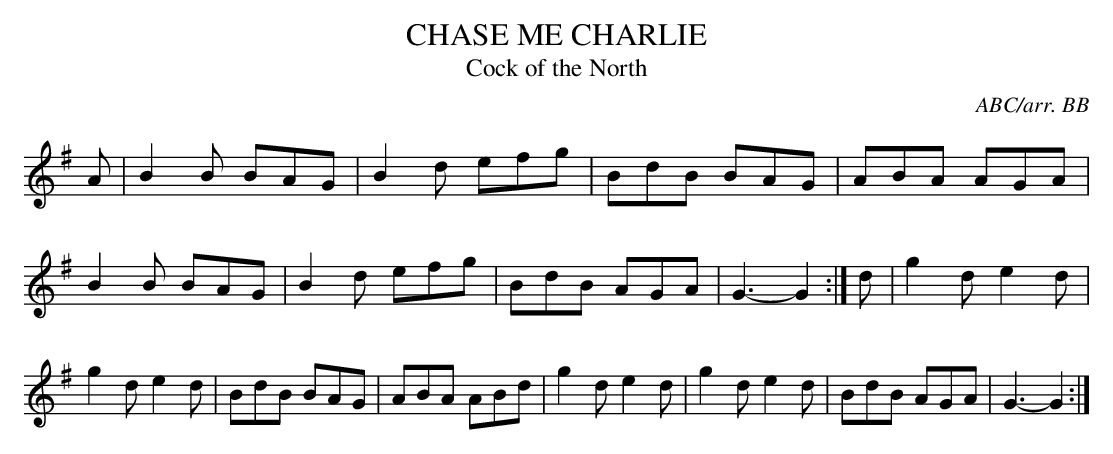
X:1
T:CHASE ME CHARLIE\
T:Cock of the North\
C:ABC/arr. BB\
M:6/8\
K:G\
A|B2B BAG|B2d efg|BdB BAG|ABA AGA|\
B2B BAG|B2d efg|BdB AGA|G3-G2 :|\
d|g2d e2d|g2d e2d|BdB BAG|ABA ABd|\
g2d e2d|g2d e2d|BdB AGA|G3-G2 :|\
\
\
